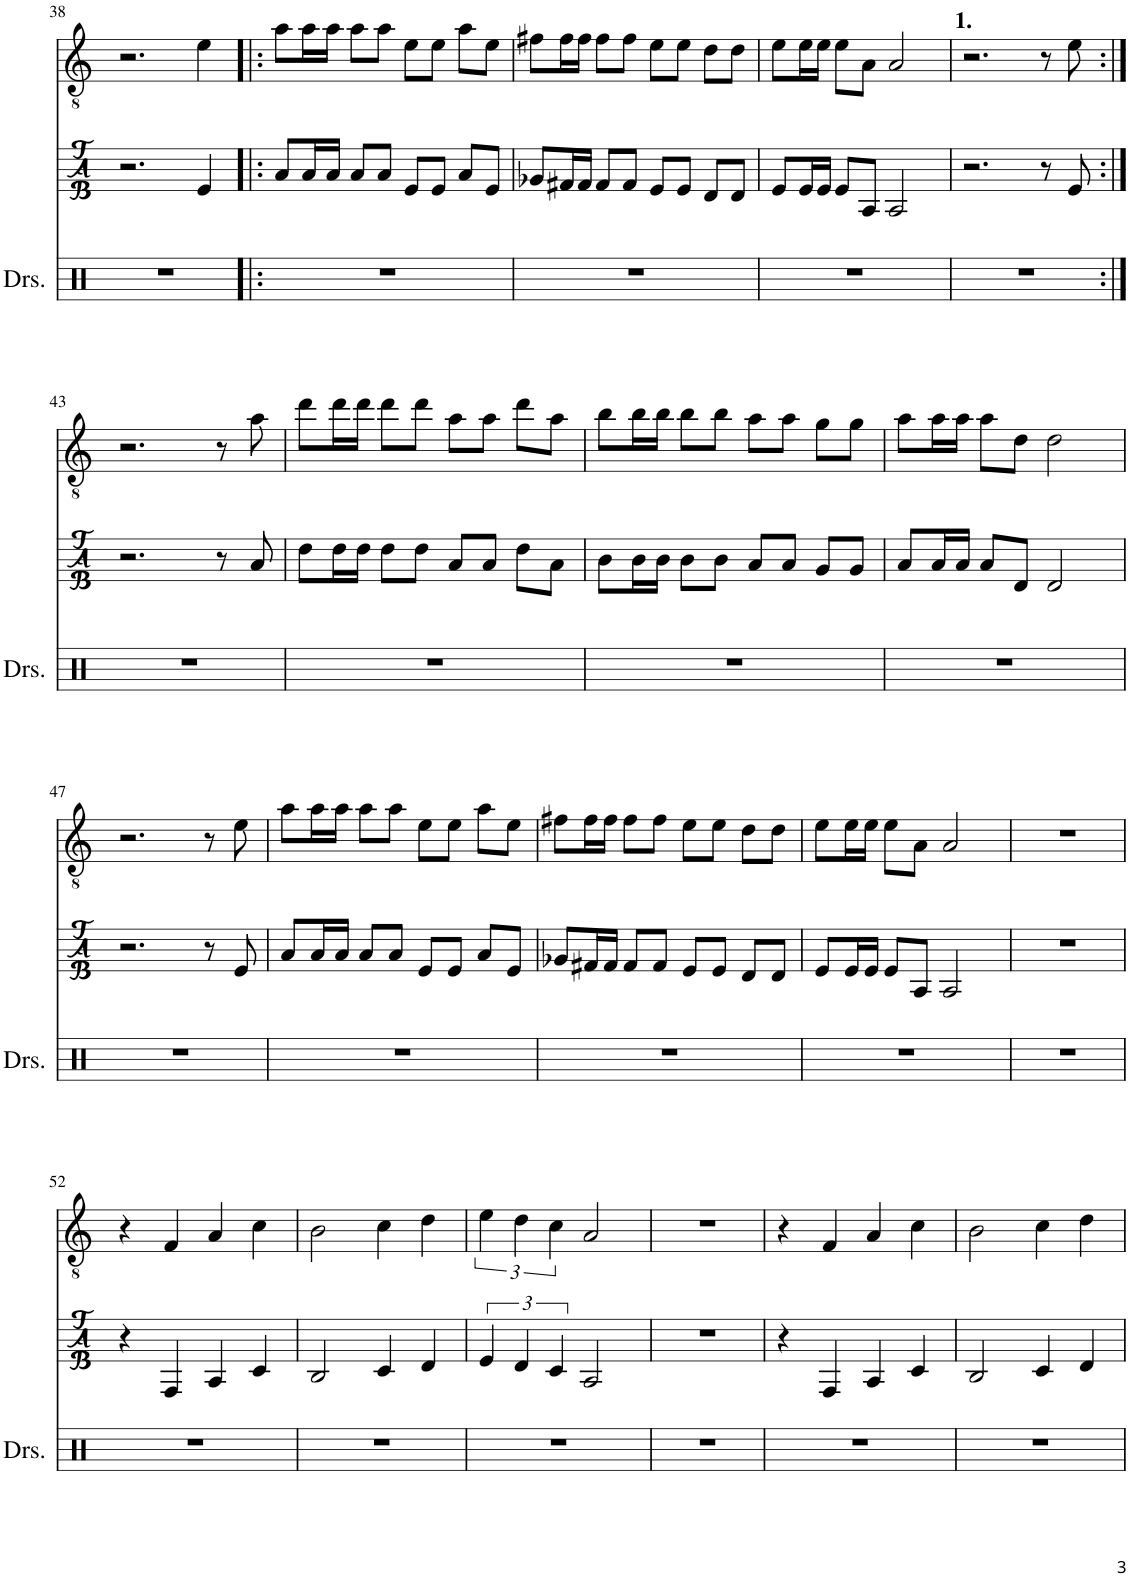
**kern	**kern	**kern
*part3	*part2	*part1
*staff3	*staff2	*staff1
*I"Drumset	*I"Guitar (Tablature)	*I"Electric Guitar
*I'Drs.	*	*I'Elec Gtr
!!LO:PB:g=z
*clefX	*	*clefGv2
*k[]	*k[]	*k[]
=38	=38	=38
1r	2.r	2.r
.	4e/	4e\
=39!|:	=39!|:	=39!|:
1r	8a/L	8a\L
.	16a/L	16a\L
.	16a/JJ	16a\JJ
.	8a/L	8a\L
.	8a/J	8a\J
.	8e/L	8e\L
.	8e/J	8e\J
.	8a/L	8a\L
.	8e/J	8e\J
=40	=40	=40
1r	8g-X/L	8f#X\L
.	16f#X/L	16f#\L
.	16f#/JJ	16f#\JJ
.	8f#/L	8f#\L
.	8f#/J	8f#\J
.	8e/L	8e\L
.	8e/J	8e\J
.	8d/L	8d\L
.	8d/J	8d\J
=41	=41	=41
1r	8e/L	8e\L
.	16e/L	16e\L
.	16e/JJ	16e\JJ
.	8e/L	8e\L
.	8A/J	8A\J
.	2A/	2A/
=42	=42	=42
1r	2.r	2.r
.	8r	8r
.	8e/	8e\
!!LO:LB:g=z
=43:|!	=43:|!	=43:|!
1r	2.r	2.r
.	8r	8r
.	8a/	8a\
=44	=44	=44
1r	8dd\L	8dd\L
.	16dd\L	16dd\L
.	16dd\JJ	16dd\JJ
.	8dd\L	8dd\L
.	8dd\J	8dd\J
.	8a/L	8a\L
.	8a/J	8a\J
.	8dd\L	8dd\L
.	8a\J	8a\J
=45	=45	=45
1r	8b\L	8b\L
.	16b\L	16b\L
.	16b\JJ	16b\JJ
.	8b\L	8b\L
.	8b\J	8b\J
.	8a/L	8a\L
.	8a/J	8a\J
.	8g/L	8g\L
.	8g/J	8g\J
=46	=46	=46
1r	8a/L	8a\L
.	16a/L	16a\L
.	16a/JJ	16a\JJ
.	8a/L	8a\L
.	8d/J	8d\J
.	2d/	2d\
!!LO:LB:g=z
=47	=47	=47
1r	2.r	2.r
.	8r	8r
.	8e/	8e\
=48	=48	=48
1r	8a/L	8a\L
.	16a/L	16a\L
.	16a/JJ	16a\JJ
.	8a/L	8a\L
.	8a/J	8a\J
.	8e/L	8e\L
.	8e/J	8e\J
.	8a/L	8a\L
.	8e/J	8e\J
=49	=49	=49
1r	8g-X/L	8f#X\L
.	16f#X/L	16f#\L
.	16f#/JJ	16f#\JJ
.	8f#/L	8f#\L
.	8f#/J	8f#\J
.	8e/L	8e\L
.	8e/J	8e\J
.	8d/L	8d\L
.	8d/J	8d\J
=50	=50	=50
1r	8e/L	8e\L
.	16e/L	16e\L
.	16e/JJ	16e\JJ
.	8e/L	8e\L
.	8A/J	8A\J
.	2A/	2A/
=51	=51	=51
1r	1r	1r
!!LO:LB:g=z
=52	=52	=52
1r	4r	4r
.	4F/	4F/
.	4A/	4A/
.	4c/	4c\
=53	=53	=53
1r	2B/	2B\
.	4c/	4c\
.	4d/	4d\
=54	=54	=54
1r	6e/	6e\
.	6d/	6d\
.	6c/	6c\
.	2A/	2A/
=55	=55	=55
1r	1r	1r
=56	=56	=56
1r	4r	4r
.	4F/	4F/
.	4A/	4A/
.	4c/	4c\
=57	=57	=57
1r	2B/	2B\
.	4c/	4c\
.	4d/	4d\
=	=	=
*-	*-	*-
